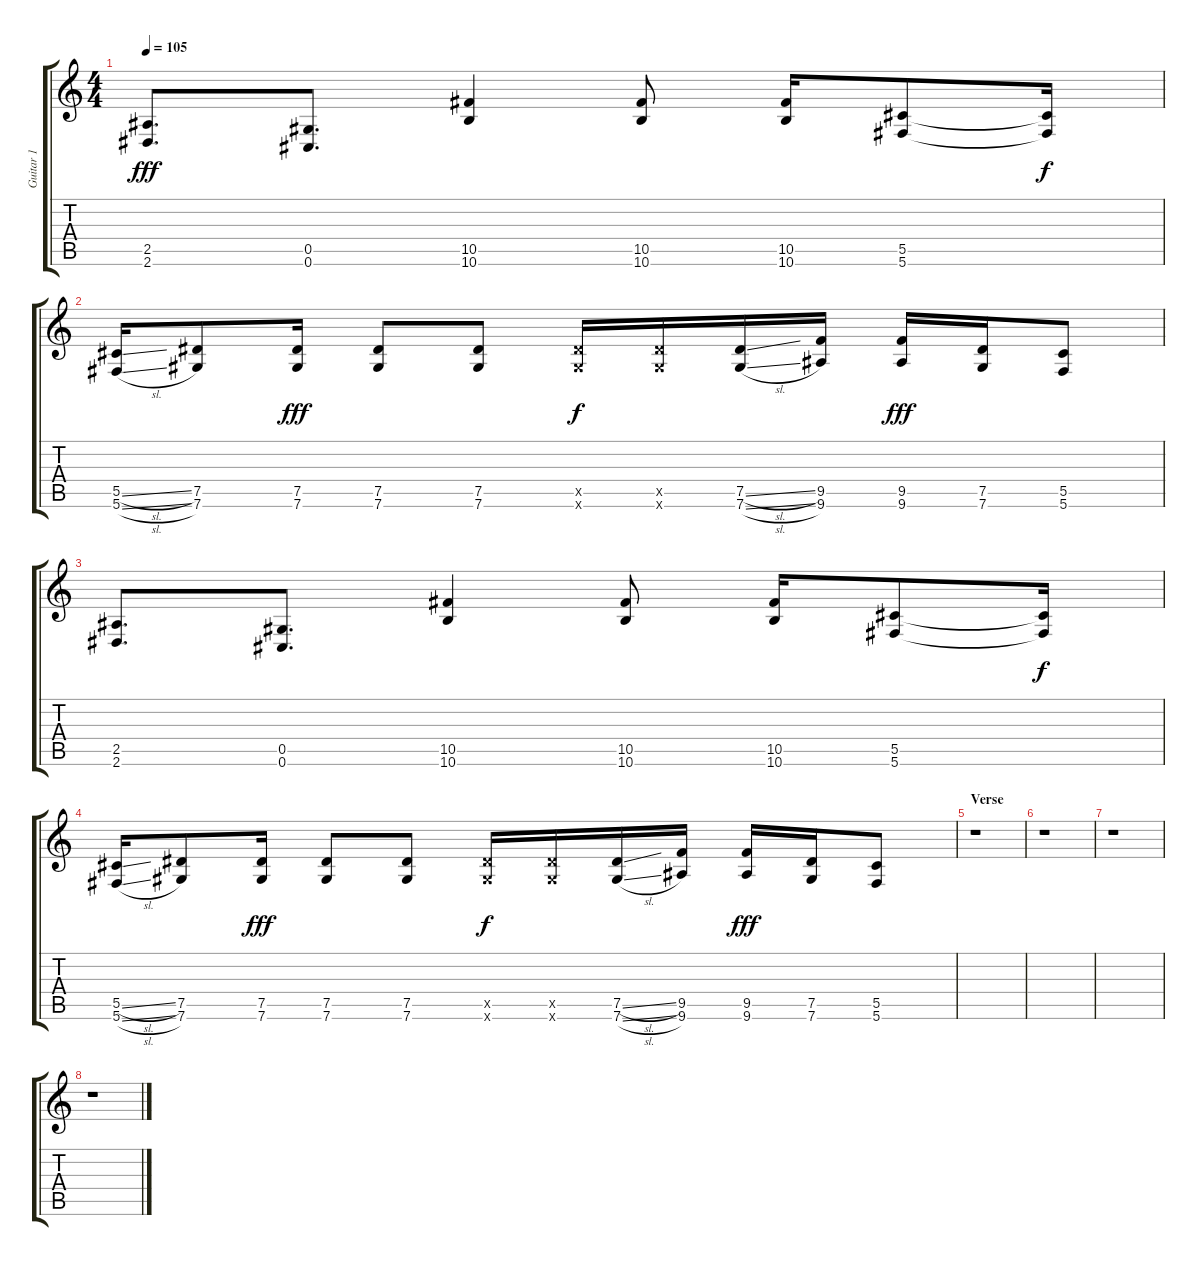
\track ("Guitar 1" "Guitar 1") {instrument electricguitarclean}
\staff {score tabs}
\tuning (Eb4 Bb3 Gb3 Db3 Ab2 Db2) {hide}
\ts (4 4)
\tempo 105
\clef g2
\ks c
(2.5 2.6).8{d dy fff} (0.5 0.6).8{d} (10.5 10.6).4 (10.5 10.6).8 (10.5 10.6).16 (5.5 5.6).8 (5.5{t} 5.6{t}).16{dy f} |
(5.5{sl} 5.6{sl}).16 (7.5 7.6).8 (7.5 7.6).16{dy fff} (7.5 7.6).8 (7.5 7.6).8 (7.5{x} 7.6{x}).16{dy f} (7.5{x} 7.6{x}).16 (7.5{sl} 7.6{sl}).16 (9.5 9.6).16 (9.5 9.6).16{dy fff} (7.5 7.6).16 (5.5 5.6).8 |
(2.5 2.6).8{d} (0.5 0.6).8{d} (10.5 10.6).4 (10.5 10.6).8 (10.5 10.6).16 (5.5 5.6).8 (5.5{t} 5.6{t}).16{dy f} |
(5.5{sl} 5.6{sl}).16 (7.5 7.6).8 (7.5 7.6).16{dy fff} (7.5 7.6).8 (7.5 7.6).8 (7.5{x} 7.6{x}).16{dy f} (7.5{x} 7.6{x}).16 (7.5{sl} 7.6{sl}).16 (9.5 9.6).16 (9.5 9.6).16{dy fff} (7.5 7.6).16 (5.5 5.6).8 |
\section ("" "Verse")
r.1 |
r.1 |
r.1 |
r.1
